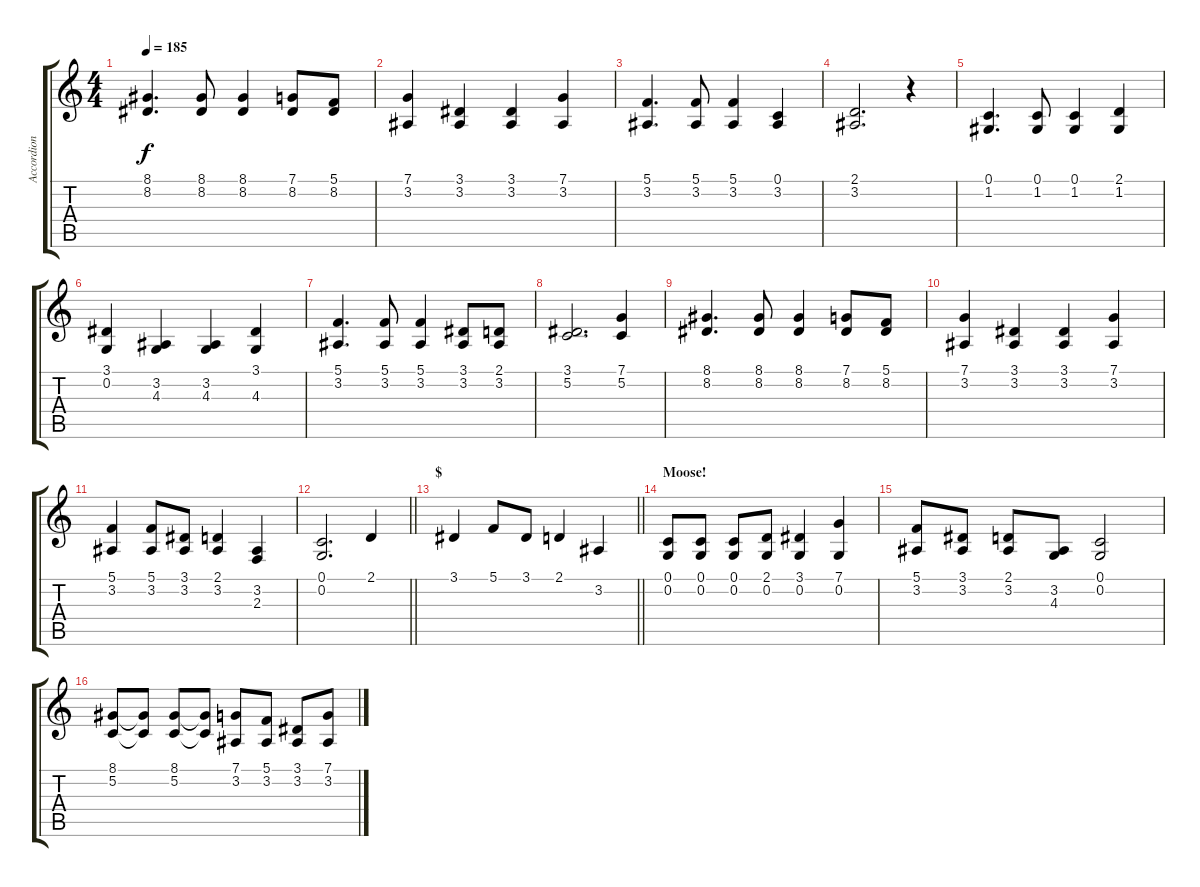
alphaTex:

\track ("Accordion" "Accordion") {instrument accordion}
\staff {score tabs}
\tuning (C4 G3 Eb3 Bb2 F2 C2) {hide}
\ts (4 4)
\tempo 185
\clef g2
\ks c
(8.1 8.2).4{d dy f} (8.1 8.2).8 (8.1 8.2).4 (7.1 8.2).8 (5.1 8.2).8 |
(7.1 3.2).4 (3.1 3.2).4 (3.1 3.2).4 (7.1 3.2).4 |
(5.1 3.2).4{d} (5.1 3.2).8 (5.1 3.2).4 (0.1 3.2).4 |
(2.1 3.2).2{d} r.4 |
(0.1 1.2).4{d} (0.1 1.2).8 (0.1 1.2).4 (2.1 1.2).4 |
(3.1 0.2).4 (3.2 4.3).4 (3.2 4.3).4 (3.1 4.3).4 |
(5.1 3.2).4{d} (5.1 3.2).8 (5.1 3.2).4 (3.1 3.2).8 (2.1 3.2).8 |
(3.1 5.2).2{d} (7.1 5.2).4 |
(8.1 8.2).4{d} (8.1 8.2).8 (8.1 8.2).4 (7.1 8.2).8 (5.1 8.2).8 |
(7.1 3.2).4 (3.1 3.2).4 (3.1 3.2).4 (7.1 3.2).4 |
(5.1 3.2).4 (5.1 3.2).8 (3.1 3.2).8 (2.1 3.2).4 (3.2 2.3).4 |
\barLineRight lightlight
(0.1 0.2).2{d} 2.1.4 |
\section ("" "$")
\barLineRight lightlight
3.1.4 5.1.8 3.1.8 2.1.4 3.2.4 |
\section ("" "Moose!")
(0.1 0.2).8 (0.1 0.2).8 (0.1 0.2).8 (2.1 0.2).8 (3.1 0.2).4 (7.1 0.2).4 |
(5.1 3.2).8 (3.1 3.2).8 (2.1 3.2).8 (3.2 4.3).8 (0.1 0.2).2 |
(8.1 5.2).8 (8.1{t} 5.2{t}).8 (8.1 5.2).8 (8.1{t} 5.2{t}).8 (7.1 3.2).8 (5.1 3.2).8 (3.1 3.2).8 (7.1 3.2).8
